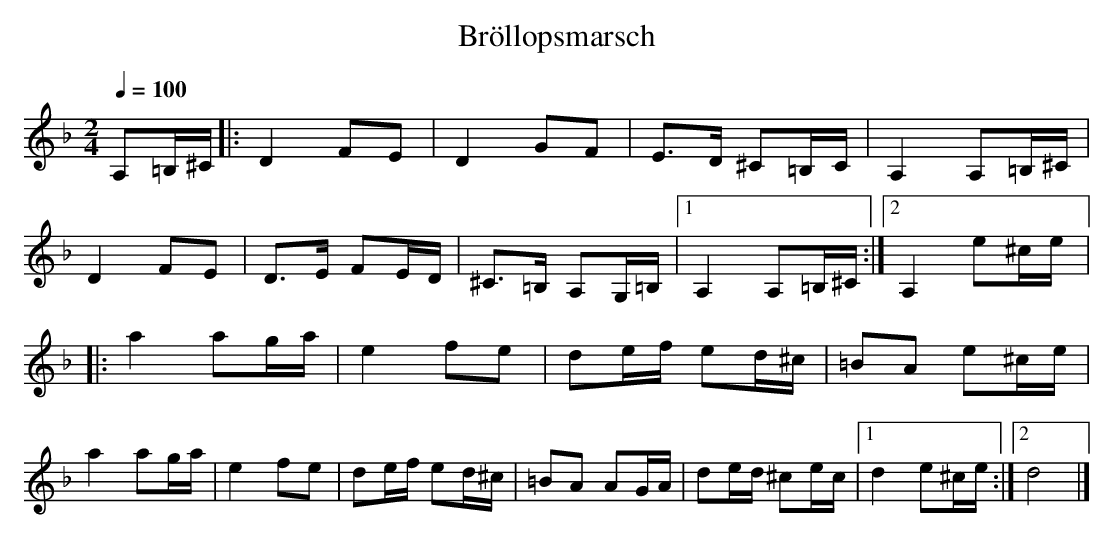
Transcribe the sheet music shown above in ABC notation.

X:1
T:Bröllopsmarsch
M:2/4
L:1/8
Q:1/4=100
K:Dm
A,=B,/2,^C/2|:D2 FE|D2 GF|E>D ^C=B,/2C/2|A,2 A,=B,/2^C/2|
D2 FE|D>E FE/2D/2|^C>=B, A,G,/2=B,/2|[1 A,2 A,=B,/2^C/2:|[2 A,2 e^c/e/2|:
a2 ag/2a/2|e2 fe|de/2f/2 ed/2^c/2|=BA e^c/2e/2|
a2 ag/2a/2|e2 fe|de/2f/2 ed/2^c/2|=BA AG/2A/2|de/2d/2 ^ce/2c/2|[1 d2 e^c/2e/2:|[2 d4|]
